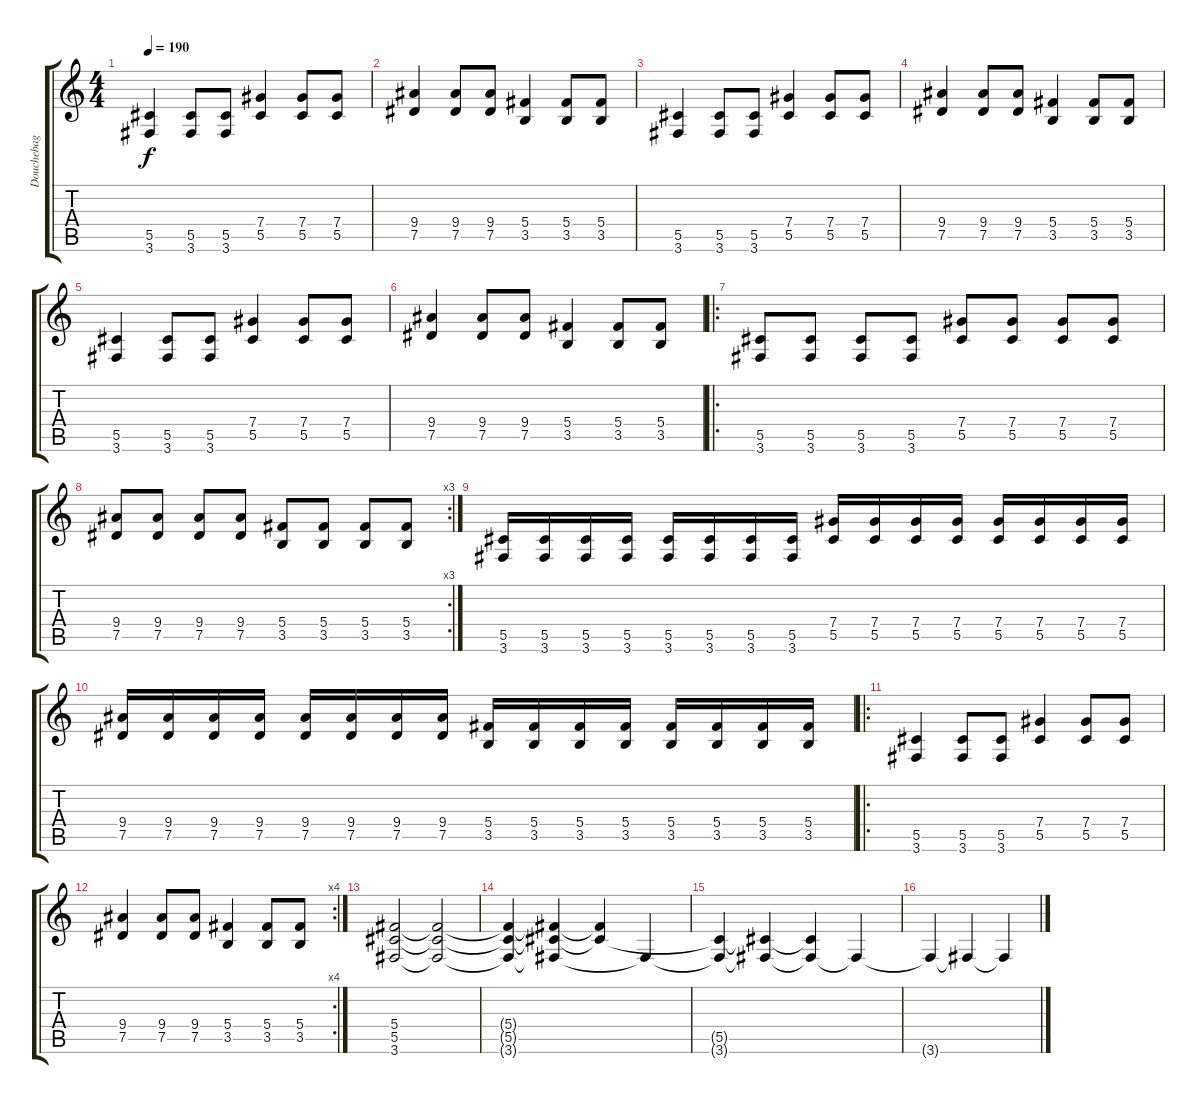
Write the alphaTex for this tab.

\track ("Douchebag The Mighty" "Douchebag ") {instrument overdrivenguitar}
\staff {score tabs}
\tuning (Eb4 Bb3 Gb3 Db3 Ab2 Eb2) {hide}
\ts (4 4)
\tempo 190
\clef g2
\ks c
(5.5 3.6).4{dy f} (5.5 3.6).8 (5.5 3.6).8 (7.4 5.5).4 (7.4 5.5).8 (7.4 5.5).8 |
(9.4 7.5).4 (9.4 7.5).8 (9.4 7.5).8 (5.4 3.5).4 (5.4 3.5).8 (5.4 3.5).8 |
(5.5 3.6).4 (5.5 3.6).8 (5.5 3.6).8 (7.4 5.5).4 (7.4 5.5).8 (7.4 5.5).8 |
(9.4 7.5).4 (9.4 7.5).8 (9.4 7.5).8 (5.4 3.5).4 (5.4 3.5).8 (5.4 3.5).8 |
(5.5 3.6).4 (5.5 3.6).8 (5.5 3.6).8 (7.4 5.5).4 (7.4 5.5).8 (7.4 5.5).8 |
(9.4 7.5).4 (9.4 7.5).8 (9.4 7.5).8 (5.4 3.5).4 (5.4 3.5).8 (5.4 3.5).8 |
\ro
(5.5 3.6).8 (5.5 3.6).8 (5.5 3.6).8 (5.5 3.6).8 (7.4 5.5).8 (7.4 5.5).8 (7.4 5.5).8 (7.4 5.5).8 |
\rc 3
(9.4 7.5).8 (9.4 7.5).8 (9.4 7.5).8 (9.4 7.5).8 (5.4 3.5).8 (5.4 3.5).8 (5.4 3.5).8 (5.4 3.5).8 |
(5.5 3.6).16 (5.5 3.6).16 (5.5 3.6).16 (5.5 3.6).16 (5.5 3.6).16 (5.5 3.6).16 (5.5 3.6).16 (5.5 3.6).16 (7.4 5.5).16 (7.4 5.5).16 (7.4 5.5).16 (7.4 5.5).16 (7.4 5.5).16 (7.4 5.5).16 (7.4 5.5).16 (7.4 5.5).16 |
(9.4 7.5).16 (9.4 7.5).16 (9.4 7.5).16 (9.4 7.5).16 (9.4 7.5).16 (9.4 7.5).16 (9.4 7.5).16 (9.4 7.5).16 (5.4 3.5).16 (5.4 3.5).16 (5.4 3.5).16 (5.4 3.5).16 (5.4 3.5).16 (5.4 3.5).16 (5.4 3.5).16 (5.4 3.5).16 |
\ro
(5.5 3.6).4 (5.5 3.6).8 (5.5 3.6).8 (7.4 5.5).4 (7.4 5.5).8 (7.4 5.5).8 |
\rc 4
(9.4 7.5).4 (9.4 7.5).8 (9.4 7.5).8 (5.4 3.5).4 (5.4 3.5).8 (5.4 3.5).8 |
(5.4 5.5 3.6).2 (5.4{t} 5.5{t} 3.6{t}).2 |
(5.4{t} 5.5{t} 3.6{t}).4 (5.4{t} 5.5{t} 3.6{t}).4 (5.4{t} 5.5{t}).4 3.6{t}.4 |
(5.5{t} 3.6{t}).4 (5.5{t} 3.6{t}).4 (5.5{t} 3.6{t}).4 3.6{t}.4 |
3.6{t}.4 3.6{t}.4 3.6{t}.4
